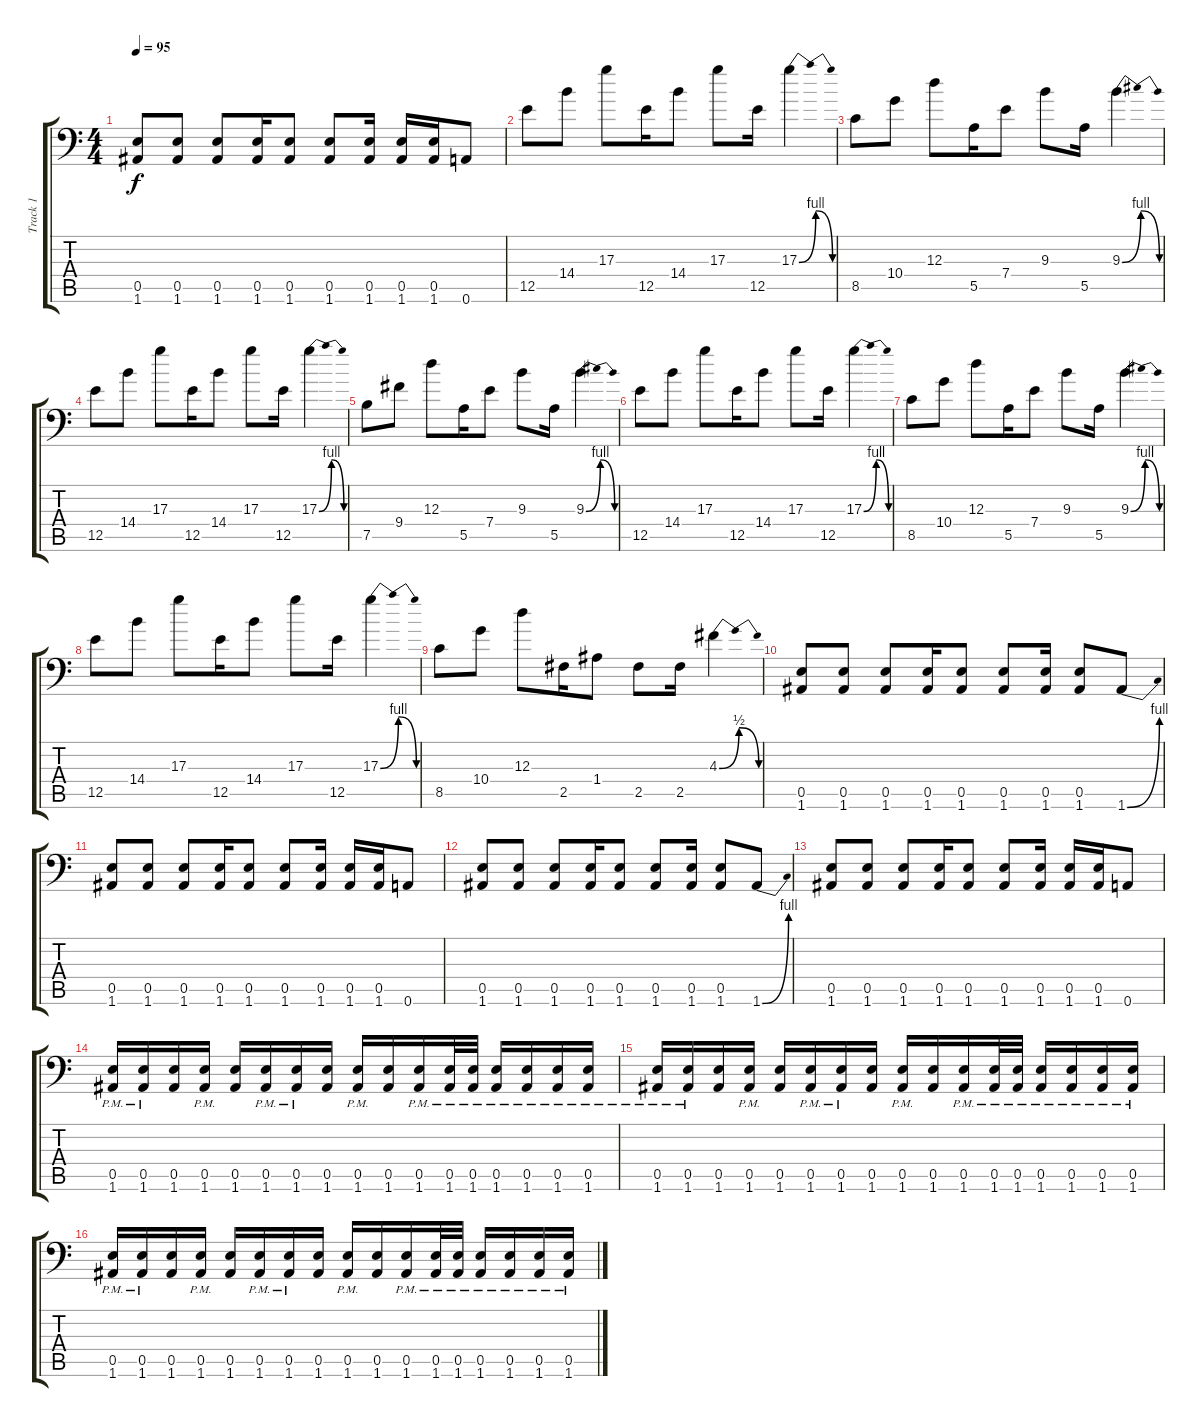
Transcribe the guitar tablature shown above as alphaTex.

\track ("Track 1" "Track 1") {instrument distortionguitar}
\staff {score tabs}
\tuning (B3 Gb3 D3 A2 E2 A1) {hide}
\ts (4 4)
\tempo 95
\clef f4
\ks c
(0.5 1.6).8{dy f} (0.5 1.6).8 (0.5 1.6).8 (0.5 1.6).16 (0.5 1.6).8 (0.5 1.6).8 (0.5 1.6).16 (0.5 1.6).16 (0.5 1.6).16 0.6.8 |
12.5.8 14.4.8 17.3.8 12.5.16 14.4.8 17.3.8 12.5.16 17.3{be (bendrelease 0 0 30 4 30 4 60 0)}.4 |
8.5.8 10.4.8 12.3.8 5.5.16 7.4.8 9.3.8 5.5.16 9.3{be (bendrelease 0 0 15 4 15 4 60 0)}.4 |
12.5.8 14.4.8 17.3.8 12.5.16 14.4.8 17.3.8 12.5.16 17.3{be (bendrelease 0 0 30 4 30 4 60 0)}.4 |
7.5.8 9.4.8 12.3.8 5.5.16 7.4.8 9.3.8 5.5.16 9.3{be (bendrelease 0 0 15 4 15 4 60 0)}.4 |
12.5.8 14.4.8 17.3.8 12.5.16 14.4.8 17.3.8 12.5.16 17.3{be (bendrelease 0 0 30 4 30 4 60 0)}.4 |
8.5.8 10.4.8 12.3.8 5.5.16 7.4.8 9.3.8 5.5.16 9.3{be (bendrelease 0 0 15 4 15 4 60 0)}.4 |
12.5.8 14.4.8 17.3.8 12.5.16 14.4.8 17.3.8 12.5.16 17.3{be (bendrelease 0 0 30 4 30 4 60 0)}.4 |
8.5.8 10.4.8 12.3.8 2.5.16 1.4.8 2.5.8 2.5.16 4.3{be (bendrelease 0 0 15 2 15 2 60 0)}.4 |
(0.5 1.6).8 (0.5 1.6).8 (0.5 1.6).8 (0.5 1.6).16 (0.5 1.6).8 (0.5 1.6).8 (0.5 1.6).16 (0.5 1.6).8 1.6{be (bend 0 0 60 4)}.8 |
(0.5 1.6).8 (0.5 1.6).8 (0.5 1.6).8 (0.5 1.6).16 (0.5 1.6).8 (0.5 1.6).8 (0.5 1.6).16 (0.5 1.6).16 (0.5 1.6).16 0.6.8 |
(0.5 1.6).8 (0.5 1.6).8 (0.5 1.6).8 (0.5 1.6).16 (0.5 1.6).8 (0.5 1.6).8 (0.5 1.6).16 (0.5 1.6).8 1.6{be (bend 0 0 60 4)}.8 |
(0.5 1.6).8 (0.5 1.6).8 (0.5 1.6).8 (0.5 1.6).16 (0.5 1.6).8 (0.5 1.6).8 (0.5 1.6).16 (0.5 1.6).16 (0.5 1.6).16 0.6.8 |
(0.5{pm} 1.6{pm}).16 (0.5{pm} 1.6{pm}).16 (0.5 1.6).16 (0.5{pm} 1.6{pm}).16 (0.5 1.6).16 (0.5{pm} 1.6{pm}).16 (0.5{pm} 1.6{pm}).16 (0.5 1.6).16 (0.5{pm} 1.6{pm}).16 (0.5 1.6).16 (0.5{pm} 1.6{pm}).16 (0.5{pm} 1.6{pm}).32 (0.5{pm} 1.6{pm}).32 (0.5{pm} 1.6{pm}).16 (0.5{pm} 1.6{pm}).16 (0.5{pm} 1.6{pm}).16 (0.5{pm} 1.6{pm}).16 |
(0.5{pm} 1.6{pm}).16 (0.5{pm} 1.6{pm}).16 (0.5 1.6).16 (0.5{pm} 1.6{pm}).16 (0.5 1.6).16 (0.5{pm} 1.6{pm}).16 (0.5{pm} 1.6{pm}).16 (0.5 1.6).16 (0.5{pm} 1.6{pm}).16 (0.5 1.6).16 (0.5{pm} 1.6{pm}).16 (0.5{pm} 1.6{pm}).32 (0.5{pm} 1.6{pm}).32 (0.5{pm} 1.6{pm}).16 (0.5{pm} 1.6{pm}).16 (0.5{pm} 1.6{pm}).16 (0.5{pm} 1.6{pm}).16 |
(0.5{pm} 1.6{pm}).16 (0.5{pm} 1.6{pm}).16 (0.5 1.6).16 (0.5{pm} 1.6{pm}).16 (0.5 1.6).16 (0.5{pm} 1.6{pm}).16 (0.5{pm} 1.6{pm}).16 (0.5 1.6).16 (0.5{pm} 1.6{pm}).16 (0.5 1.6).16 (0.5{pm} 1.6{pm}).16 (0.5{pm} 1.6{pm}).32 (0.5{pm} 1.6{pm}).32 (0.5{pm} 1.6{pm}).16 (0.5{pm} 1.6{pm}).16 (0.5{pm} 1.6{pm}).16 (0.5{pm} 1.6{pm}).16
